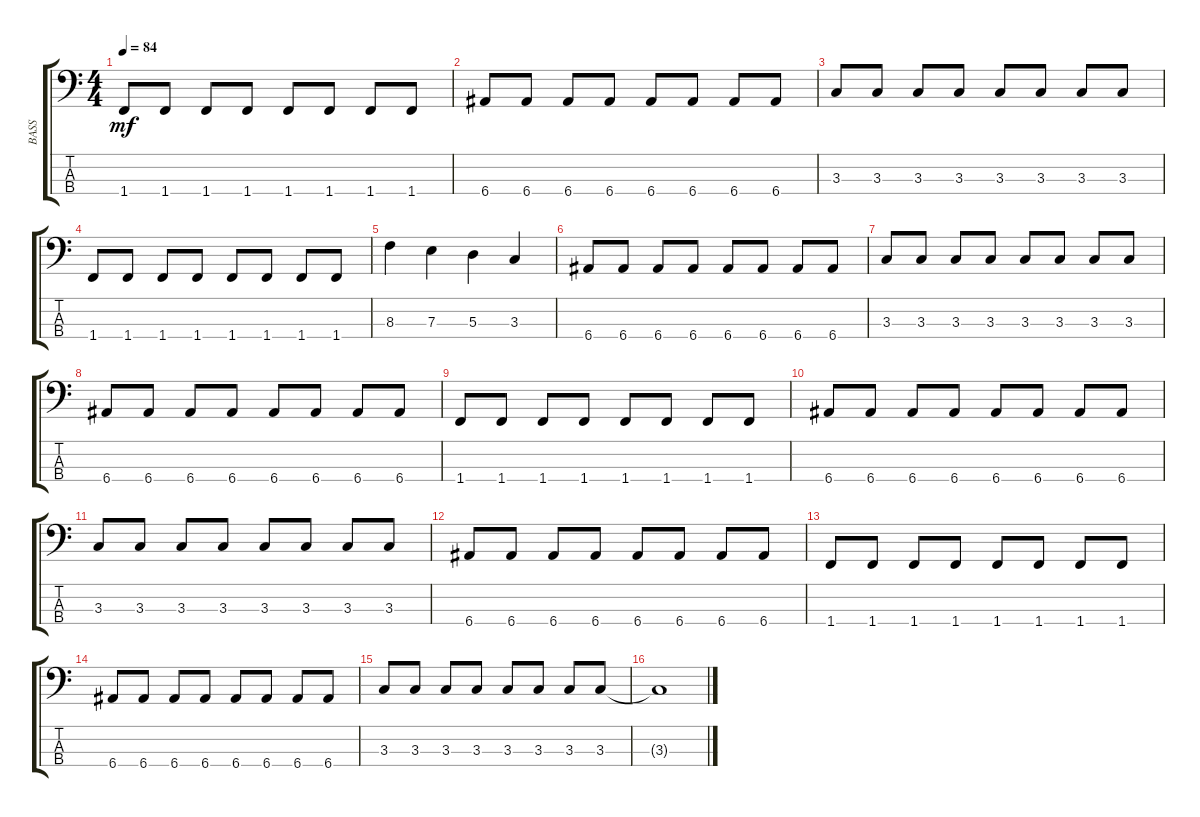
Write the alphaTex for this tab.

\track ("BASS" "BASS") {instrument electricbassfinger}
\staff {score tabs}
\tuning (G2 D2 A1 E1) {hide}
\ts (4 4)
\tempo 84
\clef f4
\ks c
1.4.8{dy mf} 1.4.8 1.4.8 1.4.8 1.4.8 1.4.8 1.4.8 1.4.8 |
6.4.8 6.4.8 6.4.8 6.4.8 6.4.8 6.4.8 6.4.8 6.4.8 |
3.3.8 3.3.8 3.3.8 3.3.8 3.3.8 3.3.8 3.3.8 3.3.8 |
1.4.8 1.4.8 1.4.8 1.4.8 1.4.8 1.4.8 1.4.8 1.4.8 |
8.3.4 7.3.4 5.3.4 3.3.4 |
6.4.8 6.4.8 6.4.8 6.4.8 6.4.8 6.4.8 6.4.8 6.4.8 |
3.3.8 3.3.8 3.3.8 3.3.8 3.3.8 3.3.8 3.3.8 3.3.8 |
6.4.8 6.4.8 6.4.8 6.4.8 6.4.8 6.4.8 6.4.8 6.4.8 |
1.4.8 1.4.8 1.4.8 1.4.8 1.4.8 1.4.8 1.4.8 1.4.8 |
6.4.8 6.4.8 6.4.8 6.4.8 6.4.8 6.4.8 6.4.8 6.4.8 |
3.3.8 3.3.8 3.3.8 3.3.8 3.3.8 3.3.8 3.3.8 3.3.8 |
6.4.8 6.4.8 6.4.8 6.4.8 6.4.8 6.4.8 6.4.8 6.4.8 |
1.4.8 1.4.8 1.4.8 1.4.8 1.4.8 1.4.8 1.4.8 1.4.8 |
6.4.8 6.4.8 6.4.8 6.4.8 6.4.8 6.4.8 6.4.8 6.4.8 |
3.3.8 3.3.8 3.3.8 3.3.8 3.3.8 3.3.8 3.3.8 3.3.8 |
3.3{t}.1
